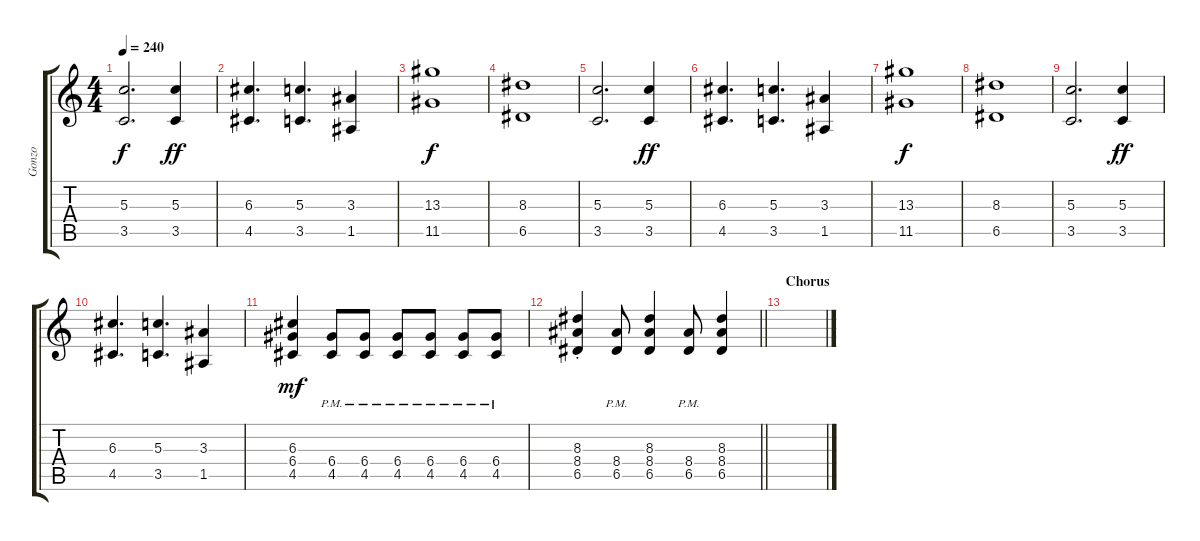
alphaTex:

\track ("Gonzo" "Gonzo") {instrument distortionguitar}
\staff {score tabs}
\tuning (E4 B3 G3 D3 A2 E2) {hide}
\ts (4 4)
\tempo 240
\clef g2
\ks c
(5.3 3.5).2{d dy f} (5.3 3.5).4{dy ff} |
(6.3 4.5).4{d} (5.3 3.5).4{d} (3.3 1.5).4 |
(13.3 11.5).1{dy f} |
(8.3 6.5).1 |
(5.3 3.5).2{d} (5.3 3.5).4{dy ff} |
(6.3 4.5).4{d} (5.3 3.5).4{d} (3.3 1.5).4 |
(13.3 11.5).1{dy f} |
(8.3 6.5).1 |
(5.3 3.5).2{d} (5.3 3.5).4{dy ff} |
(6.3 4.5).4{d} (5.3 3.5).4{d} (3.3 1.5).4 |
(6.3 6.4 4.5).4{dy mf} (6.4{pm} 4.5{pm}).8 (6.4{pm} 4.5{pm}).8 (6.4{pm} 4.5{pm}).8 (6.4{pm} 4.5{pm}).8 (6.4{pm} 4.5{pm}).8 (6.4{pm} 4.5{pm}).8 |
\barLineRight lightlight
(8.3 8.4{st} 6.5).4 (8.4{pm} 6.5{pm}).8 (8.3 8.4 6.5).4 (8.4{pm} 6.5{pm}).8 (8.3 8.4 6.5).4 |
\section ("" "Chorus")
